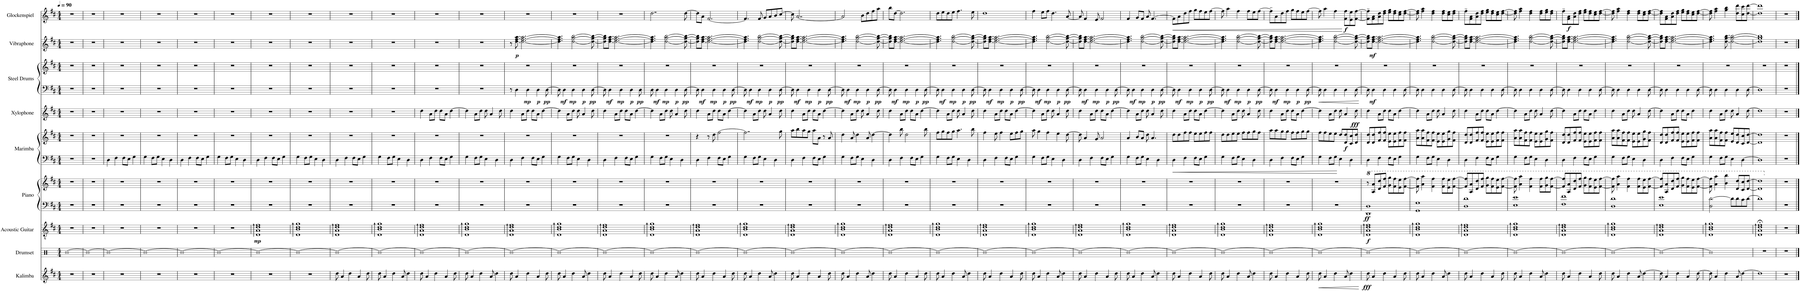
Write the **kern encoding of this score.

**kern	**dynam	**kern	**kern	**dynam	**kern	**kern	**dynam	**kern	**kern	**dynam	**kern	**dynam	**kern	**kern	**dynam	**kern	**dynam	**kern	**dynam
*part9	*part9	*part8	*part7	*part7	*part6	*part6	*part6	*part5	*part5	*part5	*part4	*part4	*part3	*part3	*part3	*part2	*part2	*part1	*part1
*staff12	*staff12	*staff11	*staff10	*staff10	*staff9	*staff8	*staff8/9	*staff7	*staff6	*staff6/7	*staff5	*staff5	*staff4	*staff3	*staff3/4	*staff2	*staff2	*staff1	*staff1
*I"Kalimba	*	*I"Drumset	*I"Acoustic Guitar	*	*I"Piano	*	*	*I"Marimba	*	*	*I"Xylophone	*	*I"Steel Drums	*	*	*I"Vibraphone	*	*I"Glockenspiel	*
*I'Kal.	*	*I'Drs.	*I'Guit.	*	*I'Pno.	*	*	*I'Mrm.	*	*	*I'Xyl.	*	*I'St. Dr.	*	*	*I'Vib.	*	*I'Glk.	*
*clefG2	*	*clefX	*clefGv2	*	*clefF4	*clefG2	*	*clefF4	*clefG2	*	*clefG2	*	*clefF4	*clefG2	*	*clefG2	*	*clefG2	*
*	*	*	*	*	*	*	*	*	*	*	*Trd-7c-12	*	*	*	*	*	*	*Trd-14c-24	*
*k[f#c#]	*	*k[]	*k[f#c#]	*	*k[f#c#]	*k[f#c#]	*	*k[f#c#]	*k[f#c#]	*	*k[f#c#]	*	*k[f#c#]	*k[f#c#]	*	*k[f#c#]	*	*k[f#c#]	*
*M4/4	*	*M4/4	*M4/4	*	*M4/4	*M4/4	*	*M4/4	*M4/4	*	*M4/4	*	*M4/4	*M4/4	*	*M4/4	*	*M4/4	*
*MM90	*	*MM90	*MM90	*	*MM90	*MM90	*	*MM90	*MM90	*	*MM90	*	*MM90	*MM90	*	*MM90	*	*MM90	*
=1	=1	=1	=1	=1	=1	=1	=1	=1	=1	=1	=1	=1	=1	=1	=1	=1	=1	=1	=1
1r	.	[1R	1r	.	1r	1r	.	1r	1r	.	1r	.	1r	1r	.	1r	.	1r	.
=2	=2	=2	=2	=2	=2	=2	=2	=2	=2	=2	=2	=2	=2	=2	=2	=2	=2	=2	=2
1r	.	1R_	1r	.	1r	1r	.	1r	1r	.	1r	.	1r	1r	.	1r	.	1r	.
=3	=3	=3	=3	=3	=3	=3	=3	=3	=3	=3	=3	=3	=3	=3	=3	=3	=3	=3	=3
1r	.	1R_	1r	.	1r	1r	.	4D\	1r	.	1r	.	1r	1r	.	1r	.	1r	.
.	.	.	.	.	.	.	.	4F#\	.	.	.	.	.	.	.	.	.	.	.
.	.	.	.	.	.	.	.	8F#\L	.	.	.	.	.	.	.	.	.	.	.
.	.	.	.	.	.	.	.	8E\J	.	.	.	.	.	.	.	.	.	.	.
.	.	.	.	.	.	.	.	4G\	.	.	.	.	.	.	.	.	.	.	.
=4	=4	=4	=4	=4	=4	=4	=4	=4	=4	=4	=4	=4	=4	=4	=4	=4	=4	=4	=4
1r	.	1R_	1r	.	1r	1r	.	4G\	1r	.	1r	.	1r	1r	.	1r	.	1r	.
.	.	.	.	.	.	.	.	8F#\L	.	.	.	.	.	.	.	.	.	.	.
.	.	.	.	.	.	.	.	8G\J	.	.	.	.	.	.	.	.	.	.	.
.	.	.	.	.	.	.	.	4E\	.	.	.	.	.	.	.	.	.	.	.
.	.	.	.	.	.	.	.	4D\	.	.	.	.	.	.	.	.	.	.	.
=5	=5	=5	=5	=5	=5	=5	=5	=5	=5	=5	=5	=5	=5	=5	=5	=5	=5	=5	=5
1r	.	1R_	1r	.	1r	1r	.	4D\	1r	.	1r	.	1r	1r	.	1r	.	1r	.
.	.	.	.	.	.	.	.	4F#\	.	.	.	.	.	.	.	.	.	.	.
.	.	.	.	.	.	.	.	8F#\L	.	.	.	.	.	.	.	.	.	.	.
.	.	.	.	.	.	.	.	8E\J	.	.	.	.	.	.	.	.	.	.	.
.	.	.	.	.	.	.	.	4G\	.	.	.	.	.	.	.	.	.	.	.
=6	=6	=6	=6	=6	=6	=6	=6	=6	=6	=6	=6	=6	=6	=6	=6	=6	=6	=6	=6
1r	.	1R_	1r	.	1r	1r	.	4G\	1r	.	1r	.	1r	1r	.	1r	.	1r	.
.	.	.	.	.	.	.	.	8F#\L	.	.	.	.	.	.	.	.	.	.	.
.	.	.	.	.	.	.	.	8G\J	.	.	.	.	.	.	.	.	.	.	.
.	.	.	.	.	.	.	.	4E\	.	.	.	.	.	.	.	.	.	.	.
.	.	.	.	.	.	.	.	4D\	.	.	.	.	.	.	.	.	.	.	.
=7	=7	=7	=7	=7	=7	=7	=7	=7	=7	=7	=7	=7	=7	=7	=7	=7	=7	=7	=7
!	!	!	!	!LO:DY:b	!	!	!	!	!	!	!	!	!	!	!	!	!	!	!
1r	.	1R_	1D:: 1A:: 1d:: 1f#::	mp	1r	1r	.	4D\	1r	.	1r	.	1r	1r	.	1r	.	1r	.
.	.	.	.	.	.	.	.	4F#\	.	.	.	.	.	.	.	.	.	.	.
.	.	.	.	.	.	.	.	8F#\L	.	.	.	.	.	.	.	.	.	.	.
.	.	.	.	.	.	.	.	8E\J	.	.	.	.	.	.	.	.	.	.	.
.	.	.	.	.	.	.	.	4G\	.	.	.	.	.	.	.	.	.	.	.
=8	=8	=8	=8	=8	=8	=8	=8	=8	=8	=8	=8	=8	=8	=8	=8	=8	=8	=8	=8
1r	.	1R_	1D:: 1B:: 1d:: 1g::	.	1r	1r	.	4G\	1r	.	1r	.	1r	1r	.	1r	.	1r	.
.	.	.	.	.	.	.	.	8F#\L	.	.	.	.	.	.	.	.	.	.	.
.	.	.	.	.	.	.	.	8G\J	.	.	.	.	.	.	.	.	.	.	.
.	.	.	.	.	.	.	.	4E\	.	.	.	.	.	.	.	.	.	.	.
.	.	.	.	.	.	.	.	4D\	.	.	.	.	.	.	.	.	.	.	.
=9	=9	=9	=9	=9	=9	=9	=9	=9	=9	=9	=9	=9	=9	=9	=9	=9	=9	=9	=9
8dd\	.	1R_	1D:: 1A:: 1d:: 1f#::	.	1r	1r	.	4D\	1r	.	1r	.	1r	1r	.	1r	.	1r	.
4a/	.	.	.	.	.	.	.	.	.	.	.	.	.	.	.	.	.	.	.
.	.	.	.	.	.	.	.	4F#\	.	.	.	.	.	.	.	.	.	.	.
4dd\	.	.	.	.	.	.	.	.	.	.	.	.	.	.	.	.	.	.	.
.	.	.	.	.	.	.	.	8F#\L	.	.	.	.	.	.	.	.	.	.	.
4a/	.	.	.	.	.	.	.	8E\J	.	.	.	.	.	.	.	.	.	.	.
.	.	.	.	.	.	.	.	4G\	.	.	.	.	.	.	.	.	.	.	.
8dd\	.	.	.	.	.	.	.	.	.	.	.	.	.	.	.	.	.	.	.
=10	=10	=10	=10	=10	=10	=10	=10	=10	=10	=10	=10	=10	=10	=10	=10	=10	=10	=10	=10
8dd\	.	1R_	1D:: 1B:: 1d:: 1g::	.	1r	1r	.	4G\	1r	.	1r	.	1r	1r	.	1r	.	1r	.
4a/	.	.	.	.	.	.	.	.	.	.	.	.	.	.	.	.	.	.	.
.	.	.	.	.	.	.	.	8F#\L	.	.	.	.	.	.	.	.	.	.	.
4dd\	.	.	.	.	.	.	.	8G\J	.	.	.	.	.	.	.	.	.	.	.
.	.	.	.	.	.	.	.	4E\	.	.	.	.	.	.	.	.	.	.	.
8a/	.	.	.	.	.	.	.	.	.	.	.	.	.	.	.	.	.	.	.
4dd\	.	.	.	.	.	.	.	4D\	.	.	.	.	.	.	.	.	.	.	.
=11	=11	=11	=11	=11	=11	=11	=11	=11	=11	=11	=11	=11	=11	=11	=11	=11	=11	=11	=11
8dd\	.	1R_	1D:: 1A:: 1d:: 1f#::	.	1r	1r	.	4D\	1r	.	4dd\	.	1r	1r	.	1r	.	1r	.
4a/	.	.	.	.	.	.	.	.	.	.	.	.	.	.	.	.	.	.	.
.	.	.	.	.	.	.	.	4F#\	.	.	8a\L	.	.	.	.	.	.	.	.
4dd\	.	.	.	.	.	.	.	.	.	.	8dd\J	.	.	.	.	.	.	.	.
.	.	.	.	.	.	.	.	8F#\L	.	.	8dd\L	.	.	.	.	.	.	.	.
4a/	.	.	.	.	.	.	.	8E\J	.	.	8a\J	.	.	.	.	.	.	.	.
.	.	.	.	.	.	.	.	4G\	.	.	[4dd\	.	.	.	.	.	.	.	.
8dd\	.	.	.	.	.	.	.	.	.	.	.	.	.	.	.	.	.	.	.
=12	=12	=12	=12	=12	=12	=12	=12	=12	=12	=12	=12	=12	=12	=12	=12	=12	=12	=12	=12
8dd\	.	1R_	1D:: 1B:: 1d:: 1g::	.	1r	1r	.	4G\	1r	.	4dd\]	.	1r	1r	.	1r	.	1r	.
4a/	.	.	.	.	.	.	.	.	.	.	.	.	.	.	.	.	.	.	.
.	.	.	.	.	.	.	.	8F#\L	.	.	8a\L	.	.	.	.	.	.	.	.
4dd\	.	.	.	.	.	.	.	8G\J	.	.	8dd\J	.	.	.	.	.	.	.	.
.	.	.	.	.	.	.	.	4E\	.	.	8dd\	.	.	.	.	.	.	.	.
8a/	.	.	.	.	.	.	.	.	.	.	4a/	.	.	.	.	.	.	.	.
4dd\	.	.	.	.	.	.	.	4D\	.	.	.	.	.	.	.	.	.	.	.
.	.	.	.	.	.	.	.	.	.	.	8dd\	.	.	.	.	.	.	.	.
=13	=13	=13	=13	=13	=13	=13	=13	=13	=13	=13	=13	=13	=13	=13	=13	=13	=13	=13	=13
8dd\	.	1R_	1D:: 1A:: 1d:: 1f#::	.	1r	1r	.	4D\	1r	.	4dd\	.	8r	1r	.	8r	.	1r	.
!	!	!	!	!	!	!	!	!	!	!	!	!	!	!	!	!	!LO:DY:b	!	!
4a/	.	.	.	.	.	.	.	.	.	.	.	.	4D\	.	.	[8dd\ [8ff#\ [8aa\	p	.	.
.	.	.	.	.	.	.	.	4F#\	.	.	8a\L	.	.	.	.	2.dd\_ 2.ff#\_ 2.aa\_	.	.	.
!	!	!	!	!	!	!	!	!	!	!	!	!	!	!	!LO:DY:b=2	!	!	!	!
4dd\	.	.	.	.	.	.	.	.	.	.	8dd\J	.	4D\	.	mp	.	.	.	.
.	.	.	.	.	.	.	.	8F#\L	.	.	8dd\L	.	.	.	.	.	.	.	.
!	!	!	!	!	!	!	!	!	!	!	!	!	!	!	!LO:DY:b=2	!	!	!	!
4a/	.	.	.	.	.	.	.	8E\J	.	.	8a\J	.	4D\	.	p	.	.	.	.
.	.	.	.	.	.	.	.	4G\	.	.	[4dd\	.	.	.	.	.	.	.	.
!	!	!	!	!	!	!	!	!	!	!	!	!	!	!	!LO:DY:b=2	!	!	!	!
8dd\	.	.	.	.	.	.	.	.	.	.	.	.	[8D\	.	pp	.	.	.	.
=14	=14	=14	=14	=14	=14	=14	=14	=14	=14	=14	=14	=14	=14	=14	=14	=14	=14	=14	=14
8dd\	.	1R_	1D:: 1B:: 1d:: 1g::	.	1r	1r	.	4G\	1r	.	4dd\]	.	8D\]	1r	.	4.dd\] 4.ff#\] 4.aa\]	.	1r	.
!	!	!	!	!	!	!	!	!	!	!	!	!	!	!	!LO:DY:b=2	!	!	!	!
4a/	.	.	.	.	.	.	.	.	.	.	.	.	4D\	.	mf	.	.	.	.
.	.	.	.	.	.	.	.	8F#\L	.	.	8a\L	.	.	.	.	.	.	.	.
!	!	!	!	!	!	!	!	!	!	!	!	!	!	!	!LO:DY:b=2	!	!	!	!
4dd\	.	.	.	.	.	.	.	8G\J	.	.	8dd\J	.	4D\	.	mp	[2dd\ [2gg\ [2bb\	.	.	.
.	.	.	.	.	.	.	.	4E\	.	.	8dd\	.	.	.	.	.	.	.	.
!	!	!	!	!	!	!	!	!	!	!	!	!	!	!	!LO:DY:b=2	!	!	!	!
8a/	.	.	.	.	.	.	.	.	.	.	4a/	.	4D\	.	p	.	.	.	.
4dd\	.	.	.	.	.	.	.	4D\	.	.	.	.	.	.	.	.	.	.	.
!	!	!	!	!	!	!	!	!	!	!	!	!	!	!	!LO:DY:b=2	!	!	!	!
.	.	.	.	.	.	.	.	.	.	.	8dd\	.	[8D\	.	pp	8dd\_ 8gg\_ 8bb\_	.	.	.
=15	=15	=15	=15	=15	=15	=15	=15	=15	=15	=15	=15	=15	=15	=15	=15	=15	=15	=15	=15
8dd\	.	1R_	1D:: 1A:: 1d:: 1f#::	.	1r	1r	.	4D\	1r	.	4dd\	.	8D\]	1r	.	8dd\] 8gg\] 8bb\]L	.	1r	.
!	!	!	!	!	!	!	!	!	!	!	!	!	!	!	!LO:DY:b=2	!	!	!	!
4a/	.	.	.	.	.	.	.	.	.	.	.	.	4D\	.	mf	[8dd\ [8ff#\ [8aa\J	.	.	.
.	.	.	.	.	.	.	.	4F#\	.	.	8a\L	.	.	.	.	2.dd\_ 2.ff#\_ 2.aa\_	.	.	.
!	!	!	!	!	!	!	!	!	!	!	!	!	!	!	!LO:DY:b=2	!	!	!	!
4dd\	.	.	.	.	.	.	.	.	.	.	8dd\J	.	4D\	.	mp	.	.	.	.
.	.	.	.	.	.	.	.	8F#\L	.	.	8dd\L	.	.	.	.	.	.	.	.
!	!	!	!	!	!	!	!	!	!	!	!	!	!	!	!LO:DY:b=2	!	!	!	!
4a/	.	.	.	.	.	.	.	8E\J	.	.	8a\J	.	4D\	.	p	.	.	.	.
.	.	.	.	.	.	.	.	4G\	.	.	[4dd\	.	.	.	.	.	.	.	.
!	!	!	!	!	!	!	!	!	!	!	!	!	!	!	!LO:DY:b=2	!	!	!	!
8dd\	.	.	.	.	.	.	.	.	.	.	.	.	8D\	.	pp	.	.	.	.
=16	=16	=16	=16	=16	=16	=16	=16	=16	=16	=16	=16	=16	=16	=16	=16	=16	=16	=16	=16
8dd\	.	1R_	1D:: 1B:: 1d:: 1g::	.	1r	1r	.	4G\	1r	.	4dd\]	.	8D\	1r	.	4.dd\] 4.ff#\] 4.aa\]	.	2..dd\	.
!	!	!	!	!	!	!	!	!	!	!	!	!	!	!	!LO:DY:b=2	!	!	!	!
4a/	.	.	.	.	.	.	.	.	.	.	.	.	4D\	.	mf	.	.	.	.
.	.	.	.	.	.	.	.	8F#\L	.	.	8a\L	.	.	.	.	.	.	.	.
!	!	!	!	!	!	!	!	!	!	!	!	!	!	!	!LO:DY:b=2	!	!	!	!
4dd\	.	.	.	.	.	.	.	8G\J	.	.	8dd\J	.	4D\	.	mp	[2dd\ [2gg\ [2bb\	.	.	.
.	.	.	.	.	.	.	.	4E\	.	.	8dd\	.	.	.	.	.	.	.	.
!	!	!	!	!	!	!	!	!	!	!	!	!	!	!	!LO:DY:b=2	!	!	!	!
8a/	.	.	.	.	.	.	.	.	.	.	4a/	.	4D\	.	p	.	.	.	.
4dd\	.	.	.	.	.	.	.	4D\	.	.	.	.	.	.	.	.	.	.	.
!	!	!	!	!	!	!	!	!	!	!	!	!	!	!	!LO:DY:b=2	!	!	!	!
.	.	.	.	.	.	.	.	.	.	.	8dd\	.	[8D\	.	pp	8dd\_ 8gg\_ 8bb\_	.	[8dd\	.
=17	=17	=17	=17	=17	=17	=17	=17	=17	=17	=17	=17	=17	=17	=17	=17	=17	=17	=17	=17
8dd\	.	1R_	1D:: 1A:: 1d:: 1f#::	.	1r	1r	.	4D\	4r	.	4dd\	.	8D\]	1r	.	8dd\] 8gg\] 8bb\]L	.	8dd\L]	.
!	!	!	!	!	!	!	!	!	!	!	!	!	!	!	!LO:DY:b=2	!	!	!	!
4a/	.	.	.	.	.	.	.	.	.	.	.	.	4D\	.	mf	[8dd\ [8ff#\ [8aa\J	.	8a\J	.
.	.	.	.	.	.	.	.	4F#\	8r	.	8a\L	.	.	.	.	2.dd\_ 2.ff#\_ 2.aa\_	.	[2.f#/	.
!	!	!	!	!	!	!	!	!	!	!	!	!	!	!	!LO:DY:b=2	!	!	!	!
4dd\	.	.	.	.	.	.	.	.	8dd\	.	8dd\J	.	4D\	.	mp	.	.	.	.
.	.	.	.	.	.	.	.	8F#\L	[2ff#\	.	8dd\L	.	.	.	.	.	.	.	.
!	!	!	!	!	!	!	!	!	!	!	!	!	!	!	!LO:DY:b=2	!	!	!	!
4a/	.	.	.	.	.	.	.	8E\J	.	.	8a\J	.	4D\	.	p	.	.	.	.
.	.	.	.	.	.	.	.	4G\	.	.	[4dd\	.	.	.	.	.	.	.	.
!	!	!	!	!	!	!	!	!	!	!	!	!	!	!	!LO:DY:b=2	!	!	!	!
8dd\	.	.	.	.	.	.	.	.	.	.	.	.	[8D\	.	pp	.	.	.	.
=18	=18	=18	=18	=18	=18	=18	=18	=18	=18	=18	=18	=18	=18	=18	=18	=18	=18	=18	=18
8dd\	.	1R_	1D:: 1B:: 1d:: 1g::	.	1r	1r	.	4G\	2..ff#\]	.	4dd\]	.	8D\]	1r	.	4.dd\] 4.ff#\] 4.aa\]	.	4.f#/]	.
!	!	!	!	!	!	!	!	!	!	!	!	!	!	!	!LO:DY:b=2	!	!	!	!
4a/	.	.	.	.	.	.	.	.	.	.	.	.	4D\	.	mf	.	.	.	.
.	.	.	.	.	.	.	.	8F#\L	.	.	8a\L	.	.	.	.	.	.	.	.
!	!	!	!	!	!	!	!	!	!	!	!	!	!	!	!LO:DY:b=2	!	!	!	!
4dd\	.	.	.	.	.	.	.	8G\J	.	.	8dd\J	.	4D\	.	mp	[2dd\ [2gg\ [2bb\	.	8f#/	.
.	.	.	.	.	.	.	.	4E\	.	.	8dd\	.	.	.	.	.	.	8g/L	.
!	!	!	!	!	!	!	!	!	!	!	!	!	!	!	!LO:DY:b=2	!	!	!	!
8a/	.	.	.	.	.	.	.	.	.	.	4a/	.	4D\	.	p	.	.	8a/	.
4dd\	.	.	.	.	.	.	.	4D\	.	.	.	.	.	.	.	.	.	8b/	.
!	!	!	!	!	!	!	!	!	!	!	!	!	!	!	!LO:DY:b=2	!	!	!	!
.	.	.	.	.	.	.	.	.	8gg\	.	8dd\	.	[8D\	.	pp	8dd\_ 8gg\_ 8bb\_	.	[8cc#/J	.
=19	=19	=19	=19	=19	=19	=19	=19	=19	=19	=19	=19	=19	=19	=19	=19	=19	=19	=19	=19
8dd\	.	1R_	1D:: 1A:: 1d:: 1f#::	.	1r	1r	.	4D\	8aa\L	.	4dd\	.	8D\]	1r	.	8dd\] 8gg\] 8bb\]L	.	8cc#\]	.
!	!	!	!	!	!	!	!	!	!	!	!	!	!	!	!LO:DY:b=2	!	!	!	!
4a/	.	.	.	.	.	.	.	.	8bb\	.	.	.	4D\	.	mf	[8dd\ [8ff#\ [8aa\J	.	[2..a/	.
.	.	.	.	.	.	.	.	4F#\	8aa\	.	8a\L	.	.	.	.	2.dd\_ 2.ff#\_ 2.aa\_	.	.	.
!	!	!	!	!	!	!	!	!	!	!	!	!	!	!	!LO:DY:b=2	!	!	!	!
4dd\	.	.	.	.	.	.	.	.	8gg\J	.	8dd\J	.	4D\	.	mp	.	.	.	.
.	.	.	.	.	.	.	.	8F#\L	8aa\L	.	8dd\L	.	.	.	.	.	.	.	.
!	!	!	!	!	!	!	!	!	!	!	!	!	!	!	!LO:DY:b=2	!	!	!	!
4a/	.	.	.	.	.	.	.	8E\J	8a\J	.	8a\J	.	4D\	.	p	.	.	.	.
.	.	.	.	.	.	.	.	4G\	8r	.	[4dd\	.	.	.	.	.	.	.	.
!	!	!	!	!	!	!	!	!	!	!	!	!	!	!	!LO:DY:b=2	!	!	!	!
8dd\	.	.	.	.	.	.	.	.	8a/	.	.	.	[8D\	.	pp	.	.	.	.
=20	=20	=20	=20	=20	=20	=20	=20	=20	=20	=20	=20	=20	=20	=20	=20	=20	=20	=20	=20
8dd\	.	1R_	1D:: 1B:: 1d:: 1g::	.	1r	1r	.	4G\	4dd\	.	4dd\]	.	8D\]	1r	.	4.dd\] 4.ff#\] 4.aa\]	.	2a/]	.
!	!	!	!	!	!	!	!	!	!	!	!	!	!	!	!LO:DY:b=2	!	!	!	!
4a/	.	.	.	.	.	.	.	.	.	.	.	.	4D\	.	mf	.	.	.	.
.	.	.	.	.	.	.	.	8F#\L	8a/	.	8a\L	.	.	.	.	.	.	.	.
!	!	!	!	!	!	!	!	!	!	!	!	!	!	!	!LO:DY:b=2	!	!	!	!
4dd\	.	.	.	.	.	.	.	8G\J	4dd\	.	8dd\J	.	4D\	.	mp	[2dd\ [2gg\ [2bb\	.	.	.
.	.	.	.	.	.	.	.	4E\	.	.	8dd\	.	.	.	.	.	.	8b\L	.
!	!	!	!	!	!	!	!	!	!	!	!	!	!	!	!LO:DY:b=2	!	!	!	!
8a/	.	.	.	.	.	.	.	.	8a/	.	4a/	.	4D\	.	p	.	.	8dd\	.
4dd\	.	.	.	.	.	.	.	4D\	[4dd\	.	.	.	.	.	.	.	.	8ff#\	.
!	!	!	!	!	!	!	!	!	!	!	!	!	!	!	!LO:DY:b=2	!	!	!	!
.	.	.	.	.	.	.	.	.	.	.	8dd\	.	[8D\	.	pp	8dd\_ 8gg\_ 8bb\_	.	8aa\J	.
=21	=21	=21	=21	=21	=21	=21	=21	=21	=21	=21	=21	=21	=21	=21	=21	=21	=21	=21	=21
8dd\	.	1R_	1D:: 1A:: 1d:: 1f#::	.	1r	1r	.	4D\	4dd\]	.	4dd\	.	8D\]	1r	.	8dd\] 8gg\] 8bb\]L	.	8bb\L	.
!	!	!	!	!	!	!	!	!	!	!	!	!	!	!	!LO:DY:b=2	!	!	!	!
4a/	.	.	.	.	.	.	.	.	.	.	.	.	4D\	.	mf	[8dd\ [8ff#\ [8aa\J	.	[8dd\J	.
.	.	.	.	.	.	.	.	4F#\	8bb\	.	8a\L	.	.	.	.	2.dd\_ 2.ff#\_ 2.aa\_	.	2.dd\]	.
!	!	!	!	!	!	!	!	!	!	!	!	!	!	!	!LO:DY:b=2	!	!	!	!
4dd\	.	.	.	.	.	.	.	.	2dd\	.	8dd\J	.	4D\	.	mp	.	.	.	.
.	.	.	.	.	.	.	.	8F#\L	.	.	8dd\L	.	.	.	.	.	.	.	.
!	!	!	!	!	!	!	!	!	!	!	!	!	!	!	!LO:DY:b=2	!	!	!	!
4a/	.	.	.	.	.	.	.	8E\J	.	.	8a\J	.	4D\	.	p	.	.	.	.
.	.	.	.	.	.	.	.	4G\	.	.	[4dd\	.	.	.	.	.	.	.	.
!	!	!	!	!	!	!	!	!	!	!	!	!	!	!	!LO:DY:b=2	!	!	!	!
8dd\	.	.	.	.	.	.	.	.	8bb\	.	.	.	[8D\	.	pp	.	.	.	.
=22	=22	=22	=22	=22	=22	=22	=22	=22	=22	=22	=22	=22	=22	=22	=22	=22	=22	=22	=22
8dd\	.	1R_	1D:: 1B:: 1d:: 1g::	.	1r	1r	.	4G\	8ff#\L	.	4dd\]	.	8D\]	1r	.	4.dd\] 4.ff#\] 4.aa\]	.	8dd\L	.
!	!	!	!	!	!	!	!	!	!	!	!	!	!	!	!LO:DY:b=2	!	!	!	!
4a/	.	.	.	.	.	.	.	.	8gg\	.	.	.	4D\	.	mf	.	.	8ee\	.
.	.	.	.	.	.	.	.	8F#\L	8ff#\	.	8a\L	.	.	.	.	.	.	8dd\	.
!	!	!	!	!	!	!	!	!	!	!	!	!	!	!	!LO:DY:b=2	!	!	!	!
4dd\	.	.	.	.	.	.	.	8G\J	8gg\J	.	8dd\J	.	4D\	.	mp	[2dd\ [2gg\ [2bb\	.	8ee\J	.
.	.	.	.	.	.	.	.	4E\	4.aa\	.	8dd\	.	.	.	.	.	.	4.ff#\	.
!	!	!	!	!	!	!	!	!	!	!	!	!	!	!	!LO:DY:b=2	!	!	!	!
8a/	.	.	.	.	.	.	.	.	.	.	4a/	.	4D\	.	p	.	.	.	.
4dd\	.	.	.	.	.	.	.	4D\	.	.	.	.	.	.	.	.	.	.	.
!	!	!	!	!	!	!	!	!	!	!	!	!	!	!	!LO:DY:b=2	!	!	!	!
.	.	.	.	.	.	.	.	.	8bb\	.	8dd\	.	[8D\	.	pp	8dd\_ 8gg\_ 8bb\_	.	8ee\	.
=23	=23	=23	=23	=23	=23	=23	=23	=23	=23	=23	=23	=23	=23	=23	=23	=23	=23	=23	=23
8dd\	.	1R_	1D:: 1A:: 1d:: 1f#::	.	1r	1r	.	4D\	4ff#\	.	4dd\	.	8D\]	1r	.	8dd\] 8gg\] 8bb\]L	.	1dd	.
!	!	!	!	!	!	!	!	!	!	!	!	!	!	!	!LO:DY:b=2	!	!	!	!
4a/	.	.	.	.	.	.	.	.	.	.	.	.	4D\	.	mf	[8dd\ [8ff#\ [8aa\J	.	.	.
.	.	.	.	.	.	.	.	4F#\	8ee\	.	8a\L	.	.	.	.	2.dd\_ 2.ff#\_ 2.aa\_	.	.	.
!	!	!	!	!	!	!	!	!	!	!	!	!	!	!	!LO:DY:b=2	!	!	!	!
4dd\	.	.	.	.	.	.	.	.	4ff#\	.	8dd\J	.	4D\	.	mp	.	.	.	.
.	.	.	.	.	.	.	.	8F#\L	.	.	8dd\L	.	.	.	.	.	.	.	.
!	!	!	!	!	!	!	!	!	!	!	!	!	!	!	!LO:DY:b=2	!	!	!	!
4a/	.	.	.	.	.	.	.	8E\J	8ee\L	.	8a\J	.	4D\	.	p	.	.	.	.
.	.	.	.	.	.	.	.	4G\	8ff#\	.	[4dd\	.	.	.	.	.	.	.	.
!	!	!	!	!	!	!	!	!	!	!	!	!	!	!	!LO:DY:b=2	!	!	!	!
8dd\	.	.	.	.	.	.	.	.	8gg\J	.	.	.	[8D\	.	pp	.	.	.	.
=24	=24	=24	=24	=24	=24	=24	=24	=24	=24	=24	=24	=24	=24	=24	=24	=24	=24	=24	=24
8dd\	.	1R_	1D:: 1B:: 1d:: 1g::	.	1r	1r	.	4G\	8aa\	.	4dd\]	.	8D\]	1r	.	4.dd\] 4.ff#\] 4.aa\]	.	4ff#\	.
!	!	!	!	!	!	!	!	!	!	!	!	!	!	!	!LO:DY:b=2	!	!	!	!
4a/	.	.	.	.	.	.	.	.	4gg\	.	.	.	4D\	.	mf	.	.	.	.
.	.	.	.	.	.	.	.	8F#\L	.	.	8a\L	.	.	.	.	.	.	8ee\L	.
!	!	!	!	!	!	!	!	!	!	!	!	!	!	!	!LO:DY:b=2	!	!	!	!
4dd\	.	.	.	.	.	.	.	8G\J	4ff#\	.	8dd\J	.	4D\	.	mp	[2dd\ [2gg\ [2bb\	.	8ff#\J	.
.	.	.	.	.	.	.	.	4E\	.	.	8dd\	.	.	.	.	.	.	4.dd\	.
!	!	!	!	!	!	!	!	!	!	!	!	!	!	!	!LO:DY:b=2	!	!	!	!
8a/	.	.	.	.	.	.	.	.	4ee\	.	4a/	.	4D\	.	p	.	.	.	.
4dd\	.	.	.	.	.	.	.	4D\	.	.	.	.	.	.	.	.	.	.	.
!	!	!	!	!	!	!	!	!	!	!	!	!	!	!	!LO:DY:b=2	!	!	!	!
.	.	.	.	.	.	.	.	.	[8dd\	.	8dd\	.	[8D\	.	pp	8dd\_ 8gg\_ 8bb\_	.	[8a/	.
=25	=25	=25	=25	=25	=25	=25	=25	=25	=25	=25	=25	=25	=25	=25	=25	=25	=25	=25	=25
8dd\	.	1R_	1D:: 1A:: 1d:: 1f#::	.	1r	1r	.	4D\	8dd\]	.	4dd\	.	8D\]	1r	.	8dd\] 8gg\] 8bb\]L	.	8a/]	.
!	!	!	!	!	!	!	!	!	!	!	!	!	!	!	!LO:DY:b=2	!	!	!	!
4a/	.	.	.	.	.	.	.	.	4a/	.	.	.	4D\	.	mf	[8dd\ [8ff#\ [8aa\J	.	4f#/	.
.	.	.	.	.	.	.	.	4F#\	.	.	8a\L	.	.	.	.	2.dd\_ 2.ff#\_ 2.aa\_	.	.	.
!	!	!	!	!	!	!	!	!	!	!	!	!	!	!	!LO:DY:b=2	!	!	!	!
4dd\	.	.	.	.	.	.	.	.	8g/	.	8dd\J	.	4D\	.	mp	.	.	8e/	.
.	.	.	.	.	.	.	.	8F#\L	2a/	.	8dd\L	.	.	.	.	.	.	2f#/	.
!	!	!	!	!	!	!	!	!	!	!	!	!	!	!	!LO:DY:b=2	!	!	!	!
4a/	.	.	.	.	.	.	.	8E\J	.	.	8a\J	.	4D\	.	p	.	.	.	.
.	.	.	.	.	.	.	.	4G\	.	.	[4dd\	.	.	.	.	.	.	.	.
!	!	!	!	!	!	!	!	!	!	!	!	!	!	!	!LO:DY:b=2	!	!	!	!
8dd\	.	.	.	.	.	.	.	.	.	.	.	.	[8D\	.	pp	.	.	.	.
=26	=26	=26	=26	=26	=26	=26	=26	=26	=26	=26	=26	=26	=26	=26	=26	=26	=26	=26	=26
8dd\	.	1R_	1D:: 1B:: 1d:: 1g::	.	1r	1r	.	4G\	4a/	.	4dd\]	.	8D\]	1r	.	4.dd\] 4.ff#\] 4.aa\]	.	4f#/	.
!	!	!	!	!	!	!	!	!	!	!	!	!	!	!	!LO:DY:b=2	!	!	!	!
4a/	.	.	.	.	.	.	.	.	.	.	.	.	4D\	.	mf	.	.	.	.
.	.	.	.	.	.	.	.	8F#\L	8b/L	.	8a\L	.	.	.	.	.	.	8g/L	.
!	!	!	!	!	!	!	!	!	!	!	!	!	!	!	!LO:DY:b=2	!	!	!	!
4dd\	.	.	.	.	.	.	.	8G\J	8a/J	.	8dd\J	.	4D\	.	mp	[2dd\ [2gg\ [2bb\	.	8f#/J	.
.	.	.	.	.	.	.	.	4E\	8dd\	.	8dd\	.	.	.	.	.	.	8a/	.
!	!	!	!	!	!	!	!	!	!	!	!	!	!	!	!LO:DY:b=2	!	!	!	!
8a/	.	.	.	.	.	.	.	.	4.a/	.	4a/	.	4D\	.	p	.	.	[4.f#/	.
4dd\	.	.	.	.	.	.	.	4D\	.	.	.	.	.	.	.	.	.	.	.
!	!	!	!	!	!	!	!	!	!	!	!	!	!	!	!LO:DY:b=2	!	!	!	!
.	.	.	.	.	.	.	.	.	.	.	8dd\	.	[8D\	.	pp	8dd\_ 8gg\_ 8bb\_	.	.	.
=27	=27	=27	=27	=27	=27	=27	=27	=27	=27	=27	=27	=27	=27	=27	=27	=27	=27	=27	=27
!	!	!	!	!	!	!	!	!	!	!	!	!	!	!	!	!	!	!	!LO:HP:b
8dd\	.	1R_	1D:: 1A:: 1d:: 1f#::	.	1r	1r	.	4D\	8dd\L	.	4dd\	.	8D\]	1r	.	8dd\] 8gg\] 8bb\]L	.	8f#\L]	<
!	!	!	!	!	!	!	!	!	!	!	!	!	!	!	!LO:DY:b=2	!	!	!	!
4a/	.	.	.	.	.	.	.	.	8dd\	.	.	.	4D\	.	mf	[8dd\ [8ff#\ [8aa\J	.	8a\	.
.	.	.	.	.	.	.	.	4F#\	8ff#\	.	8a\L	.	.	.	.	2.dd\_ 2.ff#\_ 2.aa\_	.	8dd\	.
!	!	!	!	!	!	!	!	!	!	!	!	!	!	!	!LO:DY:b=2	!	!	!	!
4dd\	.	.	.	.	.	.	.	.	8ff#\J	.	8dd\J	.	4D\	.	mp	.	.	8ff#\J	.
.	.	.	.	.	.	.	.	8F#\L	8ee\L	.	8dd\L	.	.	.	.	.	.	8gg\L	.
!	!	!	!	!	!	!	!	!	!	!	!	!	!	!	!LO:DY:b=2	!	!	!	!
4a/	.	.	.	.	.	.	.	8E\J	8ee\	.	8a\J	.	4D\	.	p	.	.	8ff#\	.
.	.	.	.	.	.	.	.	4G\	8ff#\	.	[4dd\	.	.	.	.	.	.	8ee\	.
!	!	!	!	!	!	!	!	!	!	!	!	!	!	!	!LO:DY:b=2	!	!	!	!
8dd\	.	.	.	.	.	.	.	.	8ff#\J	.	.	.	[8D\	.	pp	.	.	[8ff#\J	.
=28	=28	=28	=28	=28	=28	=28	=28	=28	=28	=28	=28	=28	=28	=28	=28	=28	=28	=28	=28
8dd\	.	1R_	1D:: 1B:: 1d:: 1g::	.	1r	1r	.	4G\	8dd\L	.	4dd\]	.	8D\]	1r	.	4.dd\] 4.ff#\] 4.aa\]	.	8ff#\]	.
!	!	!	!	!	!	!	!	!	!	!	!	!	!	!	!LO:DY:b=2	!	!	!	!
4a/	.	.	.	.	.	.	.	.	8dd\	.	.	.	4D\	.	mf	.	.	4aa\	.
.	.	.	.	.	.	.	.	8F#\L	8ee\	.	8a\L	.	.	.	.	.	.	.	.
!	!	!	!	!	!	!	!	!	!	!	!	!	!	!	!LO:DY:b=2	!	!	!	!
4dd\	.	.	.	.	.	.	.	8G\J	8ee\J	.	8dd\J	.	4D\	.	mp	[2dd\ [2gg\ [2bb\	.	4ff#\	.
.	.	.	.	.	.	.	.	4E\	8ff#\L	.	8dd\	.	.	.	.	.	.	.	.
!	!	!	!	!	!	!	!	!	!	!	!	!	!	!	!LO:DY:b=2	!	!	!	!
8a/	.	.	.	.	.	.	.	.	8ff#\	.	4a/	.	4D\	.	p	.	.	8ff#\L	.
4dd\	.	.	.	.	.	.	.	4D\	8gg\	.	.	.	.	.	.	.	.	8ee\	.
!	!	!	!	!	!	!	!	!	!	!	!	!	!	!	!LO:DY:b=2	!	!	!	!
.	.	.	.	.	.	.	.	.	8ff#\J	.	8dd\	.	[8D\	.	pp	8dd\_ 8gg\_ 8bb\_	.	[8ff#\J	.
=29	=29	=29	=29	=29	=29	=29	=29	=29	=29	=29	=29	=29	=29	=29	=29	=29	=29	=29	=29
8dd\	.	1R_	1D:: 1A:: 1d:: 1f#::	.	1r	1r	.	4D\	8aa\L	.	4dd\	.	8D\]	1r	.	8dd\] 8gg\] 8bb\]L	.	8ff#~\L]	.
!	!	!	!	!	!	!	!	!	!	!	!	!	!	!	!LO:DY:b=2	!	!	!	!
4a/	.	.	.	.	.	.	.	.	8aa\	.	.	.	4D\	.	mf	[8dd\ [8ff#\ [8aa\J	.	8a\	.
.	.	.	.	.	.	.	.	4F#\	8gg\	.	8a\L	.	.	.	.	2.dd\_ 2.ff#\_ 2.aa\_	.	8dd\	.
!	!	!	!	!	!	!	!	!	!	!	!	!	!	!	!LO:DY:b=2	!	!	!	!
4dd\	.	.	.	.	.	.	.	.	8gg\J	.	8dd\J	.	4D\	.	mp	.	.	8ff#\J	.
.	.	.	.	.	.	.	.	8F#\L	8ff#\L	.	8dd\L	.	.	.	.	.	.	8gg\L	.
!	!	!	!	!	!	!	!	!	!	!	!	!	!	!	!LO:DY:b=2	!	!	!	!
4a/	.	.	.	.	.	.	.	8E\J	8ff#\	.	8a\J	.	4D\	.	p	.	.	8ff#\	.
.	.	.	.	.	.	.	.	4G\	8gg\	.	[4dd\	.	.	.	.	.	.	8ee\	.
!	!	!	!	!	!	!	!	!	!	!	!	!	!	!	!LO:DY:b=2	!	!	!	!
8dd\	.	.	.	.	.	.	.	.	8gg\J	.	.	.	[8D\	.	pp	.	.	[8ff#\J	.
=30	=30	=30	=30	=30	=30	=30	=30	=30	=30	=30	=30	=30	=30	=30	=30	=30	=30	=30	=30
!	!LO:HP:b	!	!	!	!	!	!	!	!	!	!	!	!	!	!	!	!	!	!
8dd\	<	1R_	1D:: 1B:: 1d:: 1g::	.	1r	1r	.	4G\	8ff#\L	.	4dd\]	.	8D\]	1r	.	4.dd\] 4.ff#\] 4.aa\]	.	8ff#\]	.
4a/	.	.	.	.	.	.	.	.	8ff#\	.	.	.	4D\	.	.	.	.	4aa\	.
.	.	.	.	.	.	.	.	8F#\L	8ee\	.	8a\L	.	.	.	.	.	.	.	.
4dd\	.	.	.	.	.	.	.	8G\J	8ee\J	.	8dd\J	.	4D\	.	.	[2dd\ [2gg\ [2bb\	.	4ff#\	.
.	.	.	.	.	.	.	.	4E\	8dd/L	.	8dd\	.	.	.	.	.	.	.	.
!	!	!	!	!	!	!	!	!	!	!LO:DY:b	!	!	!	!	!	!	!	!	!LO:DY:n=1:b
8a/	.	.	.	.	.	.	.	.	8d/ 8dd/	f	4a/	.	4D\	.	.	.	.	8f#\ 8ff#\L	[ f
4dd\	.	.	.	.	.	.	.	4D\	8c#/ 8cc#/	.	.	.	.	.	.	.	.	8e\ 8ee\	.
!	!	!	!	!	!	!	!	!	!	!	!	!LO:DY:b	!	!	!	!	!	!	!
.	.	.	.	.	.	.	.	.	8d/ 8dd/J	.	8dd\	fff	[8D\	.	.	8dd\_ 8gg\_ 8bb\_	.	[8f#\ [8ff#\J	.
.	[	.	.	.	.	.	.	.	.	.	.	.	.	.	.	.	.	.	.
=31	=31	=31	=31	=31	=31	=31	=31	=31	=31	=31	=31	=31	=31	=31	=31	=31	=31	=31	=31
*	*	*	*	*	*	*8va	*	*	*	*	*	*	*	*	*	*	*	*	*
!	!LO:DY:b	!	!	!LO:DY:b	!	!	!LO:DY:b=2	!	!	!	!	!	!	!	!	!	!	!	!
8dd\	fff	1R_	1D:: 1A:: 1d:: 1f#::	f	1DD 1D	8r	ff	4D\	8d/ 8dd/L	.	4dd\	.	8D\]	1r	.	8dd\] 8gg\] 8bb\]L	.	8f#\]~ 8ff#\]~L	.
!	!	!	!	!	!	!	!	!	!	!	!	!	!	!	!LO:DY:b=2	!	!LO:DY:b	!	!
4a/	.	.	.	.	.	8a/ 8aa/L	.	.	8d/ 8dd/	.	.	.	4D\	.	mf	[8dd\ [8ff#\ [8aa\J	mf	8f#\ 8a\	.
.	.	.	.	.	.	8dd/ 8ddd/	.	4F#\	8f#/ 8ff#/	.	8a\L	.	.	.	.	2.dd\_ 2.ff#\_ 2.aa\_	.	8a\ 8dd\	.
4dd\	.	.	.	.	.	8ff#/ 8fff#/J	.	.	8f#/ 8ff#/J	.	8dd\J	.	4D\	.	.	.	.	8dd\ 8ff#\J	.
.	.	.	.	.	.	8gg\ 8ggg\L	.	8F#\L	8e\ 8ee\L	.	8dd\L	.	.	.	.	.	.	8ee\ 8gg\L	.
4a/	.	.	.	.	.	8ff#\ 8fff#\	.	8E\J	8e\ 8ee\	.	8a\J	.	4D\	.	.	.	.	8dd\ 8ff#\	.
.	.	.	.	.	.	8ee\ 8eee\	.	4G\	8f#\ 8ff#\	.	[4dd\	.	.	.	.	.	.	8cc#\ 8ee\	.
8dd\	.	.	.	.	.	[8ff#\ [8fff#\J	.	.	8f#\ 8ff#\J	.	.	.	[8D\	.	.	.	.	[8dd\ [8ff#\J	.
=32	=32	=32	=32	=32	=32	=32	=32	=32	=32	=32	=32	=32	=32	=32	=32	=32	=32	=32	=32
8dd\	.	1R_	1D:: 1B:: 1d:: 1g::	.	1GG 1G	8ff#\] 8fff#\]	.	4G\	8a\ 8aa\L	.	4dd\]	.	8D\]	1r	.	4.dd\] 4.ff#\] 4.aa\]	.	8dd\] 8ff#\]	.
4a/	.	.	.	.	.	4aa\ 4aaa\	.	.	8a\ 8aa\	.	.	.	4D\	.	.	.	.	4ff#\ 4aa\	.
.	.	.	.	.	.	.	.	8F#\L	8f#\ 8ff#\	.	8a\L	.	.	.	.	.	.	.	.
4dd\	.	.	.	.	.	4ff#\ 4fff#\	.	8G\J	8f#\ 8ff#\J	.	8dd\J	.	4D\	.	.	[2dd\ [2gg\ [2bb\	.	4dd\ 4ff#\	.
.	.	.	.	.	.	.	.	4E\	8e\ 8ee\L	.	8dd\	.	.	.	.	.	.	.	.
8a/	.	.	.	.	.	8ff#\ 8fff#\L	.	.	8e\ 8ee\	.	4a/	.	4D\	.	.	.	.	8dd\ 8ff#\L	.
4dd\	.	.	.	.	.	8ee\ 8eee\	.	4D\	8g\ 8gg\	.	.	.	.	.	.	.	.	8cc#\ 8ee\	.
.	.	.	.	.	.	[8ff#\ [8fff#\J	.	.	8f#\ 8ff#\J	.	8dd\	.	[8D\	.	.	8dd\_ 8gg\_ 8bb\_	.	8dd\ 8ff#\J	.
=33	=33	=33	=33	=33	=33	=33	=33	=33	=33	=33	=33	=33	=33	=33	=33	=33	=33	=33	=33
8dd\	.	1R_	1D:: 1A:: 1d:: 1f#::	.	1D 1d	8ff#/] 8fff#/]L	.	4D\	8d/ 8dd/L	.	4dd\	.	8D\]	1r	.	8dd\] 8gg\] 8bb\]L	.	8ff#~\L	.
4a/	.	.	.	.	.	8a/ 8aa/	.	.	8d/ 8dd/	.	.	.	4D\	.	.	[8dd\ [8ff#\ [8aa\J	.	8f#\ 8a\	.
.	.	.	.	.	.	8dd/ 8ddd/	.	4F#\	8f#/ 8ff#/	.	8a\L	.	.	.	.	2.dd\_ 2.ff#\_ 2.aa\_	.	8a\ 8dd\	.
4dd\	.	.	.	.	.	8ff#/ 8fff#/J	.	.	8f#/ 8ff#/J	.	8dd\J	.	4D\	.	.	.	.	8dd\ 8ff#\J	.
.	.	.	.	.	.	8gg\ 8ggg\L	.	8F#\L	8e\ 8ee\L	.	8dd\L	.	.	.	.	.	.	8ee\ 8gg\L	.
4a/	.	.	.	.	.	8ff#\ 8fff#\	.	8E\J	8e\ 8ee\	.	8a\J	.	4D\	.	.	.	.	8dd\ 8ff#\	.
.	.	.	.	.	.	8ee\ 8eee\	.	4G\	8f#\ 8ff#\	.	[4dd\	.	.	.	.	.	.	8cc#\ 8ee\	.
8dd\	.	.	.	.	.	[8ff#\ [8fff#\J	.	.	8f#\ 8ff#\J	.	.	.	[8D\	.	.	.	.	[8dd\ [8ff#\J	.
=34	=34	=34	=34	=34	=34	=34	=34	=34	=34	=34	=34	=34	=34	=34	=34	=34	=34	=34	=34
8dd\	.	1R_	1D:: 1B:: 1d:: 1g::	.	1E 1e	8ff#\] 8fff#\]	.	4G\	8a\ 8aa\L	.	4dd\]	.	8D\]	1r	.	4.dd\] 4.ff#\] 4.aa\]	.	8dd\] 8ff#\]	.
4a/	.	.	.	.	.	4aa\ 4aaa\	.	.	8a\ 8aa\	.	.	.	4D\	.	.	.	.	4ff#\ 4aa\	.
.	.	.	.	.	.	.	.	8F#\L	8f#\ 8ff#\	.	8a\L	.	.	.	.	.	.	.	.
4dd\	.	.	.	.	.	4ff#\ 4fff#\	.	8G\J	8f#\ 8ff#\J	.	8dd\J	.	4D\	.	.	[2dd\ [2gg\ [2bb\	.	4dd\ 4ff#\	.
.	.	.	.	.	.	.	.	4E\	8e\ 8ee\L	.	8dd\	.	.	.	.	.	.	.	.
8a/	.	.	.	.	.	8ff#\ 8fff#\L	.	.	8e\ 8ee\	.	4a/	.	4D\	.	.	.	.	8dd\ 8ff#\L	.
4dd\	.	.	.	.	.	8gg\ 8ggg\	.	4D\	8g\ 8gg\	.	.	.	.	.	.	.	.	8ee\ 8gg\	.
.	.	.	.	.	.	[8ff#\ [8fff#\J	.	.	8f#\ 8ff#\J	.	[8dd\	.	[8D\	.	.	8dd\_ 8gg\_ 8bb\_	.	8dd\ 8ff#\J	.
=35	=35	=35	=35	=35	=35	=35	=35	=35	=35	=35	=35	=35	=35	=35	=35	=35	=35	=35	=35
8dd\	.	1R_	1D:: 1A:: 1d:: 1f#::	.	1F# 1f#	8ff#/] 8fff#/]L	.	4D\	8d/ 8dd/L	.	4dd\]	.	8D\]	1r	.	8dd\] 8gg\] 8bb\]L	.	8ff#~\L	.
!	!	!	!	!	!	!	!	!	!	!	!	!	!	!	!	!	!	!	!LO:DY:b
4a/	.	.	.	.	.	8a/ 8aa/	.	.	8d/ 8dd/	.	.	.	4D\	.	.	[8dd\ [8ff#\ [8aa\J	.	8f#\ 8a\	f
.	.	.	.	.	.	8dd/ 8ddd/	.	4F#\	8f#/ 8ff#/	.	8a\L	.	.	.	.	2.dd\_ 2.ff#\_ 2.aa\_	.	8a\ 8dd\	.
4dd\	.	.	.	.	.	8ff#/ 8fff#/J	.	.	8f#/ 8ff#/J	.	8dd\J	.	4D\	.	.	.	.	8dd\ 8ff#\J	.
.	.	.	.	.	.	8gg\ 8ggg\L	.	8F#\L	8e\ 8ee\L	.	8dd\L	.	.	.	.	.	.	8ee\ 8gg\L	.
4a/	.	.	.	.	.	8ff#\ 8fff#\	.	8E\J	8e\ 8ee\	.	8a\J	.	4D\	.	.	.	.	8dd\ 8ff#\	.
.	.	.	.	.	.	8ee\ 8eee\	.	4G\	8f#\ 8ff#\	.	4dd\	.	.	.	.	.	.	8cc#\ 8ee\	.
8dd\	.	.	.	.	.	[8ff#\ [8fff#\J	.	.	8f#\ 8ff#\J	.	.	.	[8D\	.	.	.	.	[8dd\ [8ff#\J	.
=36	=36	=36	=36	=36	=36	=36	=36	=36	=36	=36	=36	=36	=36	=36	=36	=36	=36	=36	=36
8dd\	.	1R_	1D:: 1B:: 1d:: 1g::	.	1D 1d	8ff#\] 8fff#\]	.	4G\	8a\ 8aa\L	.	4dd\	.	8D\]	1r	.	4.dd\] 4.ff#\] 4.aa\]	.	8dd\] 8ff#\]	.
4a/	.	.	.	.	.	4aa\ 4aaa\	.	.	8a\ 8aa\	.	.	.	4D\	.	.	.	.	4ff#\ 4aa\	.
.	.	.	.	.	.	.	.	8F#\L	8f#\ 8ff#\	.	8a\L	.	.	.	.	.	.	.	.
4dd\	.	.	.	.	.	4ff#\ 4fff#\	.	8G\J	8f#\ 8ff#\J	.	8dd\J	.	4D\	.	.	[2dd\ [2gg\ [2bb\	.	4dd\ 4ff#\	.
.	.	.	.	.	.	.	.	4E\	8e\ 8ee\L	.	8dd\	.	.	.	.	.	.	.	.
8a/	.	.	.	.	.	8ff#\ 8fff#\L	.	.	8e\ 8ee\	.	4a/	.	4D\	.	.	.	.	8dd\ 8ff#\L	.
[4dd\	.	.	.	.	.	8ee\ 8eee\	.	4D\	8g\ 8gg\	.	.	.	.	.	.	.	.	8cc#\ 8ee\	.
.	.	.	.	.	.	[8ff#\ [8fff#\J	.	.	8f#\ 8ff#\J	.	[8dd\	.	[8D\	.	.	8dd\_ 8gg\_ 8bb\_	.	[8dd\ [8ff#\J	.
=37	=37	=37	=37	=37	=37	=37	=37	=37	=37	=37	=37	=37	=37	=37	=37	=37	=37	=37	=37
8dd\]	.	1R_	1D:: 1A:: 1d:: 1f#::	.	1E 1e	8ff#/] 8fff#/]L	.	4D\	8d/ 8dd/L	.	4dd\]	.	8D\]	1r	.	8dd\] 8gg\] 8bb\]L	.	8dd\] 8ff#\]L	.
4a/	.	.	.	.	.	8a/ 8aa/	.	.	8d/ 8dd/	.	.	.	4D\	.	.	[8dd\ [8ff#\ [8aa\J	.	8f#\ 8a\	.
.	.	.	.	.	.	8dd/ 8ddd/	.	4F#\	8f#/ 8ff#/	.	8a\L	.	.	.	.	2.dd\_ 2.ff#\_ 2.aa\_	.	8a\ 8dd\	.
4dd\	.	.	.	.	.	8ff#/ 8fff#/J	.	.	8f#/ 8ff#/J	.	8dd\J	.	4D\	.	.	.	.	8dd\ 8ff#\J	.
.	.	.	.	.	.	8gg\ 8ggg\L	.	8F#\L	8e\ 8ee\L	.	8dd\L	.	.	.	.	.	.	8ee\ 8gg\L	.
4a/	.	.	.	.	.	8ff#\ 8fff#\	.	8E\J	8e\ 8ee\	.	8a\J	.	4D\	.	.	.	.	8dd\ 8ff#\	.
.	.	.	.	.	.	8ee\ 8eee\	.	4G\	8f#\ 8ff#\	.	4dd\	.	.	.	.	.	.	8cc#\ 8ee\	.
[8dd\	.	.	.	.	.	[8ff#\ [8fff#\J	.	.	8f#\ 8ff#\J	.	.	.	[8D\	.	.	.	.	[8dd\ [8ff#\J	.
=38	=38	=38	=38	=38	=38	=38	=38	=38	=38	=38	=38	=38	=38	=38	=38	=38	=38	=38	=38
8dd\]	.	1R]	1D:: 1B:: 1d:: 1g::	.	2D\ [2d\	8ff#\] 8fff#\]	.	4G\	8a\ 8aa\L	.	4dd\	.	8D\]	1r	.	4.dd\] 4.ff#\] 4.aa\]	.	8dd\] 8ff#\]	.
4a/	.	.	.	.	.	4aa\ 4aaa\	.	.	8a\ 8aa\	.	.	.	4D\	.	.	.	.	4ff#\ 4aa\	.
.	.	.	.	.	.	.	.	8F#\L	8f#\ 8ff#\	.	8a\L	.	.	.	.	.	.	.	.
4dd\	.	.	.	.	.	4bb\ 4bbb\	.	8G\J	8f#\ 8ff#\J	.	8dd\J	.	4D\	.	.	[8dd\ [8gg\ [8bb\	.	4gg\ 4bb\	.
.	.	.	.	.	8d\L]	.	.	4E\	8e/ 8ee/L	.	8dd\	.	.	.	.	2dd\_ 2gg\_ 2bb\_	.	.	.
8a/	.	.	.	.	8d\	8dd/ 8ddd/L	.	.	8d/ 8dd/	.	4a/	.	4D\	.	.	.	.	8dd\ 8ddd\L	.
[4dd\	.	.	.	.	8c#\	8cc#/ 8ccc#/	.	[4D\	8c#/ 8cc#/	.	.	.	.	.	.	.	.	8cc#\ 8ccc#\	.
.	.	.	.	.	[8d\J	[8dd/ [8ddd/J	.	.	[8d/ [8dd/J	.	[8dd\	.	[8D\	.	.	.	.	[8dd\ [8ddd\J	.
=39	=39	=39	=39	=39	=39	=39	=39	=39	=39	=39	=39	=39	=39	=39	=39	=39	=39	=39	=39
1dd]	.	1r	1D::;< 1A::;< 1d::;< 1f#::;<	.	1d]	1dd] 1ddd]	.	1D]	1d] 1dd]	.	1dd]	.	1D]	1r	.	1dd] 1gg] 1bb]	.	1dd] 1ddd]	.
=40	=40	=40	=40	=40	=40	=40	=40	=40	=40	=40	=40	=40	=40	=40	=40	=40	=40	=40	=40
*	*	*	*	*	*	*X8va	*	*	*	*	*	*	*	*	*	*	*	*	*
1r	.	1r	1r	.	1r	1r	.	1r	1r	.	1r	.	1r	1r	.	1r	.	1r	.
==	==	==	==	==	==	==	==	==	==	==	==	==	==	==	==	==	==	==	==
*-	*-	*-	*-	*-	*-	*-	*-	*-	*-	*-	*-	*-	*-	*-	*-	*-	*-	*-	*-
